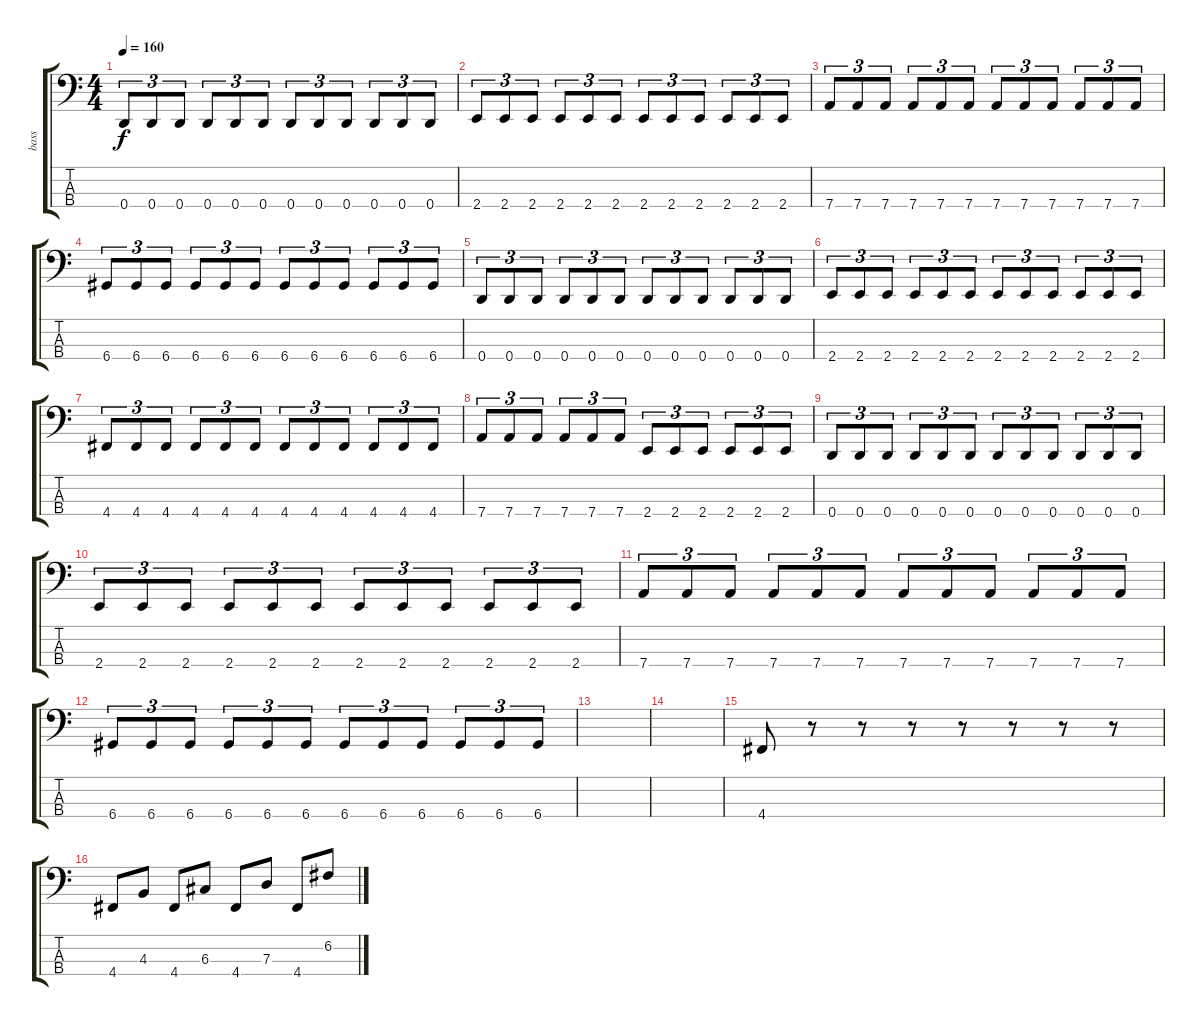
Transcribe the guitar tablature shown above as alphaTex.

\track ("bass" "bass") {instrument electricbassfinger}
\staff {score tabs}
\tuning (F2 C2 G1 D1) {hide}
\ts (4 4)
\tempo 160
\clef f4
\ks c
0.4.8{tu (3 2) dy f} 0.4.8{tu (3 2)} 0.4.8{tu (3 2)} 0.4.8{tu (3 2)} 0.4.8{tu (3 2)} 0.4.8{tu (3 2)} 0.4.8{tu (3 2)} 0.4.8{tu (3 2)} 0.4.8{tu (3 2)} 0.4.8{tu (3 2)} 0.4.8{tu (3 2)} 0.4.8{tu (3 2)} |
2.4.8{tu (3 2)} 2.4.8{tu (3 2)} 2.4.8{tu (3 2)} 2.4.8{tu (3 2)} 2.4.8{tu (3 2)} 2.4.8{tu (3 2)} 2.4.8{tu (3 2)} 2.4.8{tu (3 2)} 2.4.8{tu (3 2)} 2.4.8{tu (3 2)} 2.4.8{tu (3 2)} 2.4.8{tu (3 2)} |
7.4.8{tu (3 2)} 7.4.8{tu (3 2)} 7.4.8{tu (3 2)} 7.4.8{tu (3 2)} 7.4.8{tu (3 2)} 7.4.8{tu (3 2)} 7.4.8{tu (3 2)} 7.4.8{tu (3 2)} 7.4.8{tu (3 2)} 7.4.8{tu (3 2)} 7.4.8{tu (3 2)} 7.4.8{tu (3 2)} |
6.4.8{tu (3 2)} 6.4.8{tu (3 2)} 6.4.8{tu (3 2)} 6.4.8{tu (3 2)} 6.4.8{tu (3 2)} 6.4.8{tu (3 2)} 6.4.8{tu (3 2)} 6.4.8{tu (3 2)} 6.4.8{tu (3 2)} 6.4.8{tu (3 2)} 6.4.8{tu (3 2)} 6.4.8{tu (3 2)} |
0.4.8{tu (3 2)} 0.4.8{tu (3 2)} 0.4.8{tu (3 2)} 0.4.8{tu (3 2)} 0.4.8{tu (3 2)} 0.4.8{tu (3 2)} 0.4.8{tu (3 2)} 0.4.8{tu (3 2)} 0.4.8{tu (3 2)} 0.4.8{tu (3 2)} 0.4.8{tu (3 2)} 0.4.8{tu (3 2)} |
2.4.8{tu (3 2)} 2.4.8{tu (3 2)} 2.4.8{tu (3 2)} 2.4.8{tu (3 2)} 2.4.8{tu (3 2)} 2.4.8{tu (3 2)} 2.4.8{tu (3 2)} 2.4.8{tu (3 2)} 2.4.8{tu (3 2)} 2.4.8{tu (3 2)} 2.4.8{tu (3 2)} 2.4.8{tu (3 2)} |
4.4.8{tu (3 2)} 4.4.8{tu (3 2)} 4.4.8{tu (3 2)} 4.4.8{tu (3 2)} 4.4.8{tu (3 2)} 4.4.8{tu (3 2)} 4.4.8{tu (3 2)} 4.4.8{tu (3 2)} 4.4.8{tu (3 2)} 4.4.8{tu (3 2)} 4.4.8{tu (3 2)} 4.4.8{tu (3 2)} |
7.4.8{tu (3 2)} 7.4.8{tu (3 2)} 7.4.8{tu (3 2)} 7.4.8{tu (3 2)} 7.4.8{tu (3 2)} 7.4.8{tu (3 2)} 2.4.8{tu (3 2)} 2.4.8{tu (3 2)} 2.4.8{tu (3 2)} 2.4.8{tu (3 2)} 2.4.8{tu (3 2)} 2.4.8{tu (3 2)} |
0.4.8{tu (3 2)} 0.4.8{tu (3 2)} 0.4.8{tu (3 2)} 0.4.8{tu (3 2)} 0.4.8{tu (3 2)} 0.4.8{tu (3 2)} 0.4.8{tu (3 2)} 0.4.8{tu (3 2)} 0.4.8{tu (3 2)} 0.4.8{tu (3 2)} 0.4.8{tu (3 2)} 0.4.8{tu (3 2)} |
2.4.8{tu (3 2)} 2.4.8{tu (3 2)} 2.4.8{tu (3 2)} 2.4.8{tu (3 2)} 2.4.8{tu (3 2)} 2.4.8{tu (3 2)} 2.4.8{tu (3 2)} 2.4.8{tu (3 2)} 2.4.8{tu (3 2)} 2.4.8{tu (3 2)} 2.4.8{tu (3 2)} 2.4.8{tu (3 2)} |
7.4.8{tu (3 2)} 7.4.8{tu (3 2)} 7.4.8{tu (3 2)} 7.4.8{tu (3 2)} 7.4.8{tu (3 2)} 7.4.8{tu (3 2)} 7.4.8{tu (3 2)} 7.4.8{tu (3 2)} 7.4.8{tu (3 2)} 7.4.8{tu (3 2)} 7.4.8{tu (3 2)} 7.4.8{tu (3 2)} |
6.4.8{tu (3 2)} 6.4.8{tu (3 2)} 6.4.8{tu (3 2)} 6.4.8{tu (3 2)} 6.4.8{tu (3 2)} 6.4.8{tu (3 2)} 6.4.8{tu (3 2)} 6.4.8{tu (3 2)} 6.4.8{tu (3 2)} 6.4.8{tu (3 2)} 6.4.8{tu (3 2)} 6.4.8{tu (3 2)} |
|
|
4.4.8 r.8 r.8 r.8 r.8 r.8 r.8 r.8 |
4.4.8 4.3.8 4.4.8 6.3.8 4.4.8 7.3.8 4.4.8 6.2.8
